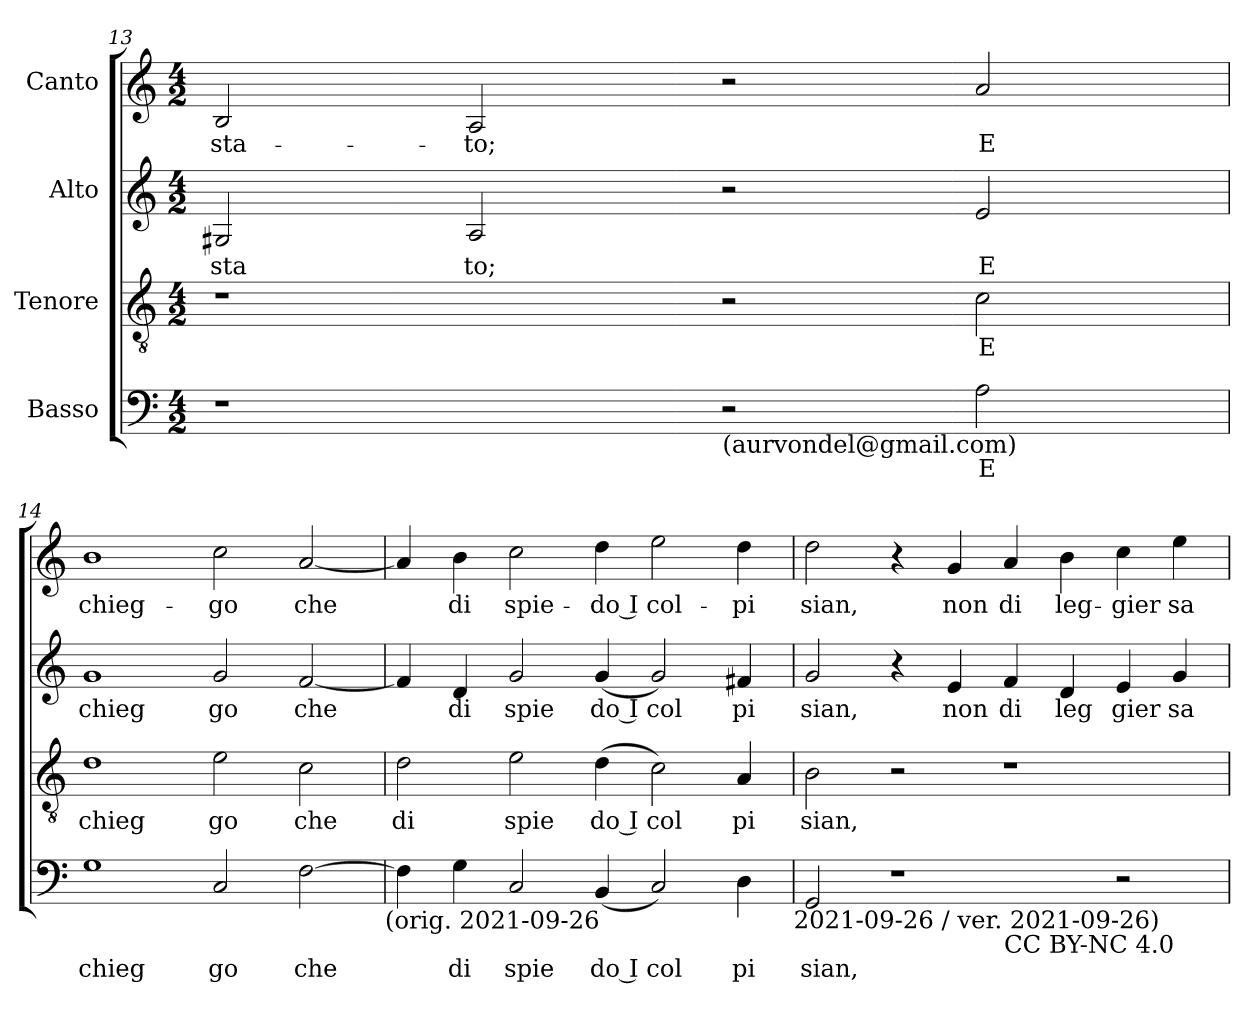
**kern	**text	**kern	**text	**kern	**text	**kern	**text
*part4	*part4	*part3	*part3	*part2	*part2	*part1	*part1
*staff4	*staff4	*staff3	*staff3	*staff2	*staff2	*staff1	*staff1
*I"Basso	*	*I"Tenore	*	*I"Alto	*	*I"Canto	*
*clefF4	*	*clefGv2	*	*clefG2	*	*clefG2	*
*M4/2	*	*M4/2	*	*M4/2	*	*M4/2	*
=13	=13	=13	=13	=13	=13	=13	=13
!	!	!	!	!	!LO:LY:b:cj	!	!LO:LY:b:cj
1r	.	1r	.	2G#X/	sta	2B/	sta-
!	!	!	!	!	!LO:LY:b:cj	!	!LO:LY:b:cj
.	.	.	.	2A/	to;	2A/	-to;
!LO:TX:b:t=(aurvondel@gmail.com)	!	!	!	!	!	!	!
2r	.	2r	.	2r	.	2r	.
!	!LO:LY:b:cj	!	!LO:LY:b:cj	!	!LO:LY:b:cj	!	!LO:LY:b:cj
2A\	E	2c\	E	2e/	E	2a/	E
=14	=14	=14	=14	=14	=14	=14	=14
!	!LO:LY:b:cj	!	!LO:LY:b:cj	!	!LO:LY:b:cj	!	!LO:LY:b:cj
1G	chieg	1d	chieg	1g	chieg	1b	chieg-
!	!LO:LY:b:cj	!	!LO:LY:b:cj	!	!LO:LY:b:cj	!	!LO:LY:b:cj
2C/	go	2e\	go	2g/	go	2cc\	-go
!	!LO:LY:b	!	!LO:LY:b:cj	!	!LO:LY:b	!	!LO:LY:b
[>2F\	che	2c\	che	[<2f/	che	[<2a/	che
!LO:TX:b:t=(orig. 2021-09-26	!	!	!	!	!	!	!
=15	=15	=15	=15	=15	=15	=15	=15
!	!	!	!LO:LY:b:cj	!	!	!	!
4F\]	.	2d\	di	4f/]	.	4a/]	.
!	!LO:LY:b:cj	!	!	!	!LO:LY:b:cj	!	!LO:LY:b:cj
4G\	di	.	.	4d/	di	4b\	di
!	!LO:LY:b:cj	!	!LO:LY:b:cj	!	!LO:LY:b:cj	!	!LO:LY:b:cj
2C/	spie	2e\	spie	2g/	spie	2cc\	spie-
!	!LO:LY:b:rj	!	!LO:LY:b:rj	!	!LO:LY:b:rj	!	!LO:LY:b:rj
(>4BB/	do I	(>4d\	do I	(>4g/	do I	4dd\	-do I
!	!LO:LY:b:cj	!	!LO:LY:b:cj	!	!LO:LY:b:cj	!	!LO:LY:b:cj
2C/)	col	2c\)	col	2g/)	col	2ee\	col-
!	!LO:LY:b:cj	!	!LO:LY:b:cj	!	!LO:LY:b:cj	!	!LO:LY:b:cj
4D\	pi	4A/	pi	4f#X/	pi	4dd\	-pi
!LO:TX:b:t=2021-09-26 / ver. 2021-09-26)	!	!	!	!	!	!	!
=16	=16	=16	=16	=16	=16	=16	=16
!	!LO:LY:b:cj	!	!LO:LY:b:cj	!	!LO:LY:b:cj	!	!LO:LY:b:cj
*^	*	*	*	*	*	*	*
2GG/	1ryy	sian,	2B\	sian,	2g/	sian,	2dd\	sian,
1r	.	.	2r	.	4r	.	4r	.
!	!	!	!	!	!	!LO:LY:b:cj	!	!LO:LY:b:cj
.	.	.	.	.	4e/	non	4g/	non
!	!LO:TX:b:t=CC BY-NC 4.0	!	!	!	!	!	!	!
!	!	!	!	!	!	!LO:LY:b:cj	!	!LO:LY:b:cj
.	1ryy	.	1r	.	4f/	di	4a/	di
!	!	!	!	!	!	!LO:LY:b:cj	!	!LO:LY:b:cj
.	.	.	.	.	4d/	leg	4b\	leg-
!	!	!	!	!	!	!LO:LY:b:cj	!	!LO:LY:b:cj
2r	.	.	.	.	4e/	gier	4cc\	-gier
!	!	!	!	!	!	!LO:LY:b:cj	!	!LO:LY:b:cj
.	.	.	.	.	4g/	sa	4ee\	sa-
*v	*v	*	*	*	*	*	*	*
=	=	=	=	=	=	=	=
*-	*-	*-	*-	*-	*-	*-	*-
